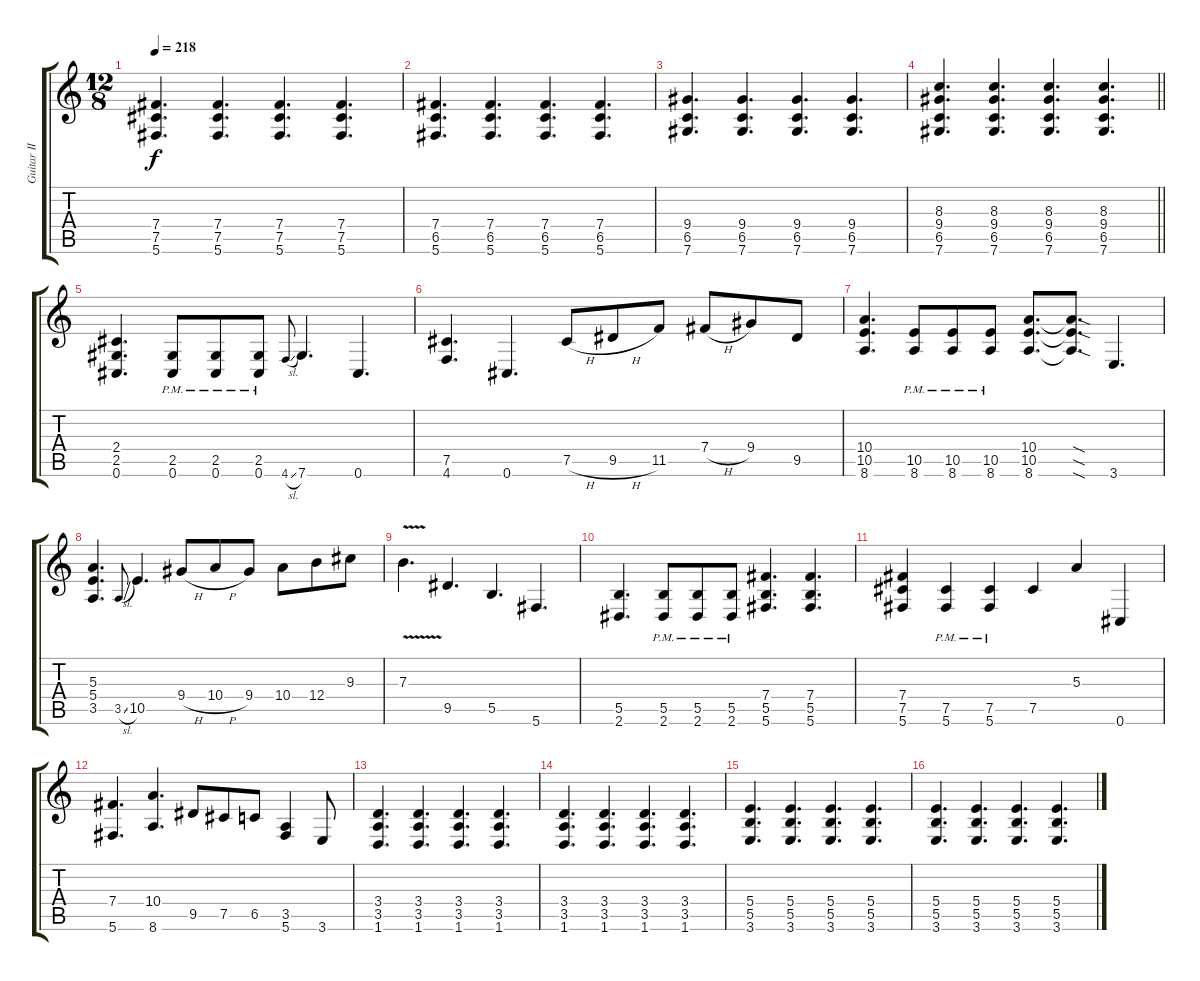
\track ("Guitar II" "Guitar II") {instrument distortionguitar}
\staff {score tabs}
\tuning (Db4 Ab3 E3 B2 Gb2 Db2) {hide}
\ts (12 8)
\tempo 218
\clef g2
\ks c
(7.4 7.5 5.6).4{d dy f} (7.4 7.5 5.6).4{d} (7.4 7.5 5.6).4{d} (7.4 7.5 5.6).4{d} |
(7.4 6.5 5.6).4{d} (7.4 6.5 5.6).4{d} (7.4 6.5 5.6).4{d} (7.4 6.5 5.6).4{d} |
(9.4 6.5 7.6).4{d} (9.4 6.5 7.6).4{d} (9.4 6.5 7.6).4{d} (9.4 6.5 7.6).4{d} |
\barLineRight lightlight
(8.3 9.4 6.5 7.6).4{d volume 12} (8.3 9.4 6.5 7.6).4{d} (8.3 9.4 6.5 7.6).4{d} (8.3 9.4 6.5 7.6).4{d} |
(2.4 2.5 0.6).4{d} (2.5{pm} 0.6{pm}).8 (2.5{pm} 0.6{pm}).8 (2.5{pm} 0.6{pm}).8 4.6{sl}.8{gr onbeat} 7.6.4{d} 0.6.4{d} |
(7.5 4.6).4{d} 0.6.4{d} 7.5{h}.8 9.5{h}.8 11.5.8 7.4{h}.8 9.4.8 9.5.8 |
(10.4 10.5 8.6).4{d} (10.5{pm} 8.6{pm}).8 (10.5{pm} 8.6{pm}).8 (10.5{pm} 8.6{pm}).8 (10.4 10.5 8.6).8{d} (10.4{sod t} 10.5{sod t} 8.6{sod t}).8{d} 3.6.4{d} |
(5.3 5.4 3.5).4{d} 3.5{sl}.8{gr onbeat} 10.5.4{d} 9.4{h}.8 10.4{h}.8 9.4.8 10.4.8 12.4.8 9.3.8 |
7.3{v}.4{d} 9.5.4{d} 5.5.4{d} 5.6.4{d} |
(5.5 2.6).4{d} (5.5{pm} 2.6{pm}).8 (5.5{pm} 2.6{pm}).8 (5.5{pm} 2.6{pm}).8 (7.4 5.5 5.6).4{d} (7.4 5.5 5.6).4{d} |
(7.4 7.5 5.6).4 (7.5{pm} 5.6{pm}).4 (7.5{pm} 5.6{pm}).4 7.5.4 5.3.4 0.6.4 |
(7.4 5.6).4{d} (10.4 8.6).4{d} 9.5.8 7.5.8 6.5.8 (3.5 5.6).4 3.6.8 |
(3.4 3.5 1.6).4{d} (3.4 3.5 1.6).4{d} (3.4 3.5 1.6).4{d} (3.4 3.5 1.6).4{d} |
(3.4 3.5 1.6).4{d} (3.4 3.5 1.6).4{d} (3.4 3.5 1.6).4{d} (3.4 3.5 1.6).4{d} |
(5.4 5.5 3.6).4{d} (5.4 5.5 3.6).4{d} (5.4 5.5 3.6).4{d} (5.4 5.5 3.6).4{d} |
(5.4 5.5 3.6).4{d} (5.4 5.5 3.6).4{d} (5.4 5.5 3.6).4{d} (5.4 5.5 3.6).4{d}
